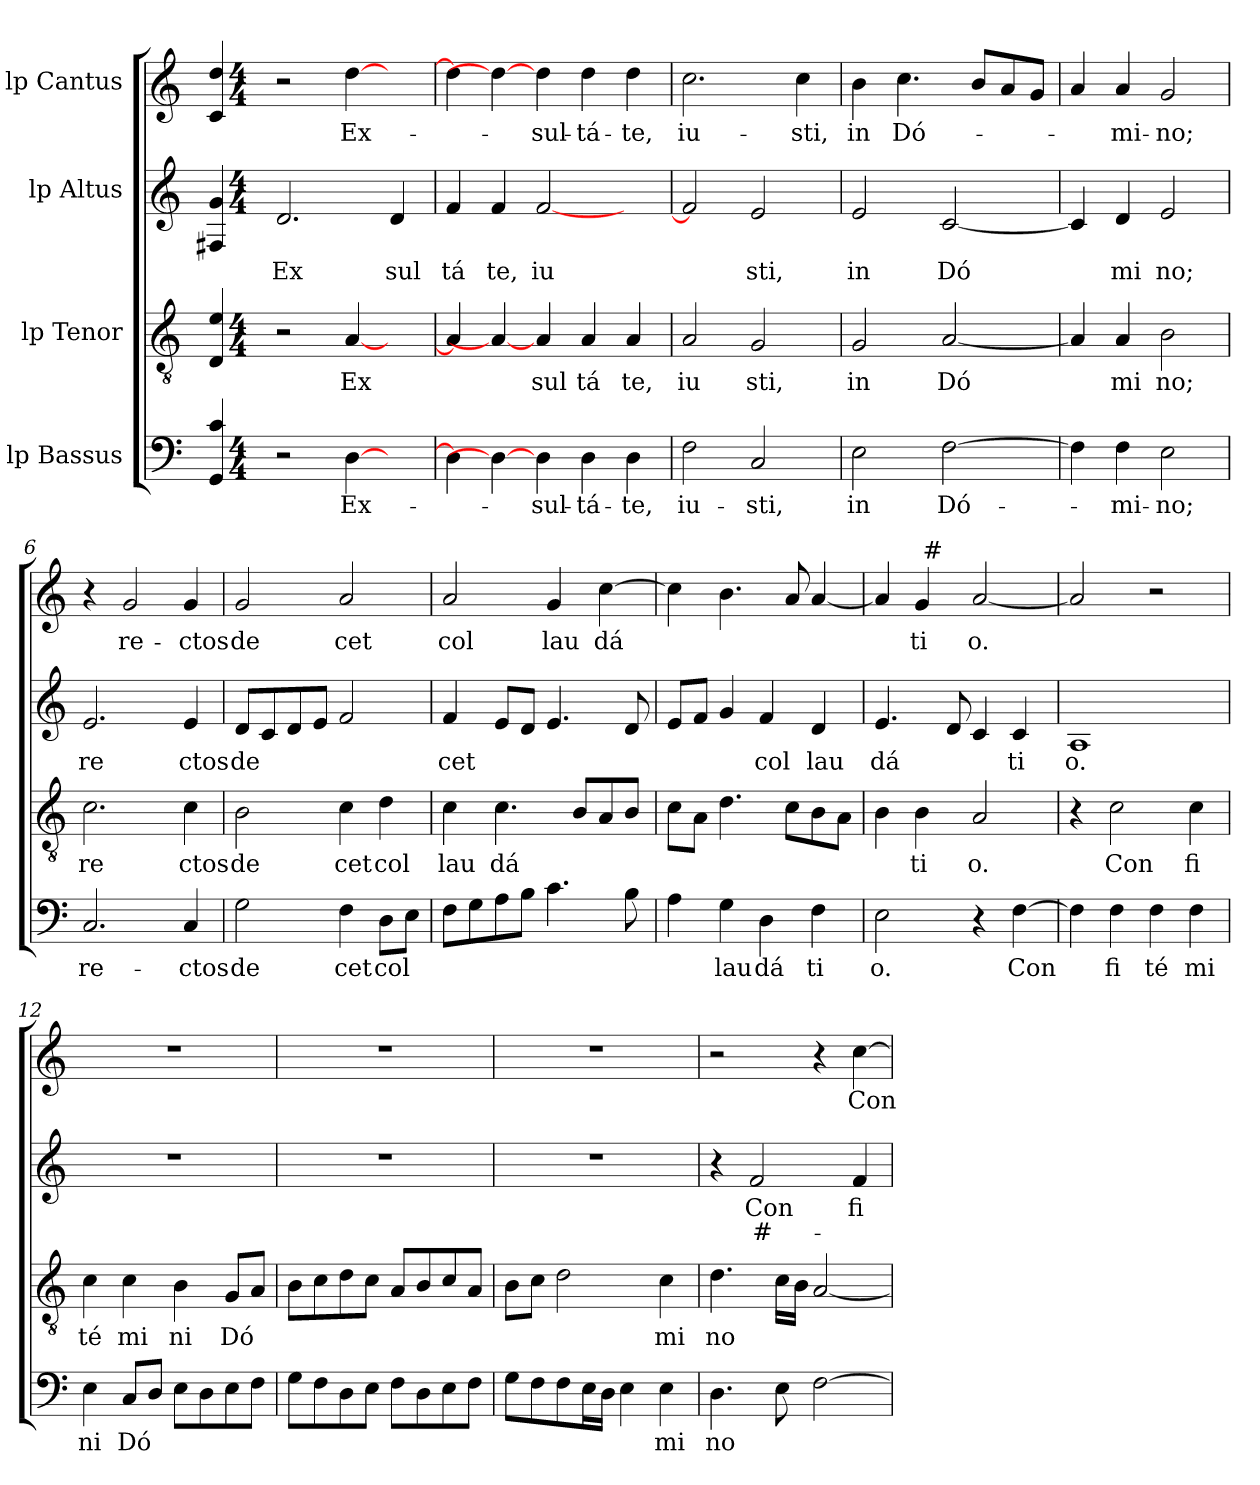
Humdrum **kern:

**kern	**text	**kern	**text	**kern	**text	**text	**kern	**text
*part4	*part4	*part3	*part3	*part2	*part2	*part2	*part1	*part1
*staff4	*staff4	*staff3	*staff3	*staff2	*staff2	*staff2	*staff1	*staff1
*I"lp Bassus	*	*I"lp Tenor	*	*I"lp Altus	*	*	*I"lp Cantus	*
!!LO:PB:g=z
*stria5	*	*stria5	*	*stria5	*	*	*stria5	*
*clefF4	*	*clefGv2	*	*clefG2	*	*	*clefG2	*
!!LO:REH:place=s3:a:B:fs=9:t=
=1	=1	=1	=1	=1	=1	=1	=1	=1
4c/ 4GG/	.	4e/ 4D/	.	4g/ 4F#X/	.	.	4dd/ 4c/	.
*M4/4	*	*M4/4	*	*M4/4	*	*	*M4/4	*
*met(c)	*	*met(c)	*	*met(c)	*	*	*met(c)	*
!	!	!	!	!	!LO:LY:b:cj	!	!	!
2r	.	2r	.	2.d/	Ex	.	2r	.
!	!LO:LY:b:cj	!	!LO:LY:b:cj	!	!	!	!	!LO:LY:b:cj
[>4D\	Ex-	[<4A/	Ex	.	.	.	[>4dd\	Ex-
!	!	!	!	!	!LO:LY:b:cj	!	!	!
4ryy	.	4ryy	.	4d/	sul	.	4ryy	.
=2	=2	=2	=2	=2	=2	=2	=2	=2
!	!	!	!	!	!LO:LY:b:cj	!	!	!
4D\]	.	4A/]	.	4f/	tá	.	4dd\]	.
!	!	!	!	!	!LO:LY:b:cj	!	!	!
4D\_	.	4A/_	.	4f/	te,	.	4dd\_	.
!	!LO:LY:b:cj	!	!LO:LY:b:cj	!	!LO:LY:b:cj	!	!	!LO:LY:b:cj
4D\	-sul-	4A/	sul	[<2f/	iu	.	4dd\	-sul-
!	!LO:LY:b:cj	!	!LO:LY:b:cj	!	!	!	!	!LO:LY:b:cj
4D\	-tá-	4A/	tá	.	.	.	4dd\	-tá-
!	!LO:LY:b:cj	!	!LO:LY:b:cj	!	!	!	!	!LO:LY:b:cj
4D\	-te,	4A/	te,	4ryy	.	.	4dd\	-te,
=3	=3	=3	=3	=3	=3	=3	=3	=3
!	!LO:LY:b:cj	!	!LO:LY:b:cj	!	!	!	!	!LO:LY:b:cj
2F\	iu-	2A/	iu	2f/]	.	.	2.cc\	iu-
!	!LO:LY:b:cj	!	!LO:LY:b:cj	!	!LO:LY:b:cj	!	!	!
2C/	-sti,	2G/	sti,	2e/	sti,	.	.	.
!	!	!	!	!	!	!	!	!LO:LY:b:cj
.	.	.	.	.	.	.	4cc\	-sti,
=4	=4	=4	=4	=4	=4	=4	=4	=4
!	!LO:LY:b:cj	!	!LO:LY:b:cj	!	!LO:LY:b:cj	!	!	!LO:LY:b:cj
2E\	in	2G/	in	2e/	in	.	4b\	in
!	!	!	!	!	!	!	!	!LO:LY:b:cj
.	.	.	.	.	.	.	4.cc\	Dó-
!	!LO:LY:b:cj	!	!LO:LY:b:cj	!	!LO:LY:b:cj	!	!	!
[>2F\	Dó-	[<2A/	Dó	[<2c/	Dó	.	.	.
.	.	.	.	.	.	.	8b/L	.
.	.	.	.	.	.	.	8a/	.
.	.	.	.	.	.	.	8g/J	.
=5	=5	=5	=5	=5	=5	=5	=5	=5
4F\]	.	4A/]	.	4c/]	.	.	4a/	.
!	!LO:LY:b:cj	!	!LO:LY:b:cj	!	!LO:LY:b:cj	!	!	!LO:LY:b:cj
4F\	-mi-	4A/	mi	4d/	mi	.	4a/	-mi-
!	!LO:LY:b:cj	!	!LO:LY:b:cj	!	!LO:LY:b:cj	!	!	!LO:LY:b:cj
2E\	-no;	2B\	no;	2e/	no;	.	2g/	-no;
=6	=6	=6	=6	=6	=6	=6	=6	=6
!	!LO:LY:b:cj	!	!LO:LY:b:cj	!	!LO:LY:b:cj	!	!	!
2.C/	re-	2.c\	re	2.e/	re	.	4r	.
!	!	!	!	!	!	!	!	!LO:LY:b:cj
.	.	.	.	.	.	.	2g/	re-
!	!LO:LY:b:cj	!	!LO:LY:b:cj	!	!LO:LY:b:cj	!	!	!LO:LY:b:cj
4C/	-ctos	4c\	ctos	4e/	ctos	.	4g/	-ctos
!!LO:LB:g=z
=7	=7	=7	=7	=7	=7	=7	=7	=7
!	!LO:LY:b:cj	!	!LO:LY:b:cj	!	!LO:LY:b:cj	!	!	!LO:LY:b:cj
2G\	de	2B\	de	8d/L	de	.	2g/	de
.	.	.	.	8c/	.	.	.	.
.	.	.	.	8d/	.	.	.	.
.	.	.	.	8e/J	.	.	.	.
!	!LO:LY:b:cj	!	!LO:LY:b:cj	!	!	!	!	!LO:LY:b:cj
4F\	cet	4c\	cet	2f/	.	.	2a/	cet
!	!LO:LY:b	!	!LO:LY:b:cj	!	!	!	!	!
8D\L	col	4d\	col	.	.	.	.	.
8E\J	.	.	.	.	.	.	.	.
=8	=8	=8	=8	=8	=8	=8	=8	=8
!	!	!	!LO:LY:b:cj	!	!LO:LY:b	!	!	!LO:LY:b:cj
8F\L	.	4c\	lau	4f/	cet	.	2a/	col
8G\	.	.	.	.	.	.	.	.
!	!	!	!LO:LY:b:cj	!	!	!	!	!
8A\	.	4.c\	dá	8e/L	.	.	.	.
8B\J	.	.	.	8d/J	.	.	.	.
!	!	!	!	!	!	!	!	!LO:LY:b:cj
4.c\	.	.	.	4.e/	.	.	4g/	lau
.	.	8B/L	.	.	.	.	.	.
!	!	!	!	!	!	!	!	!LO:LY:b:cj
.	.	8A/	.	.	.	.	[>4cc\	dá
8B\	.	8B/J	.	8d/	.	.	.	.
=9	=9	=9	=9	=9	=9	=9	=9	=9
4A\	.	8c\L	.	8e/L	.	.	4cc\]	.
.	.	8A\J	.	8f/J	.	.	.	.
!	!LO:LY:b:cj	!	!	!	!	!	!	!
4G\	lau	4.d\	.	4g/	.	.	4.b\	.
!	!LO:LY:b:cj	!	!	!	!LO:LY:b:cj	!	!	!
4D\	dá	.	.	4f/	col	.	.	.
.	.	8c\L	.	.	.	.	8a/	.
!	!LO:LY:b:cj	!	!	!	!LO:LY:b:cj	!	!	!
4F\	ti	8B\	.	4d/	lau	.	[<4a/	.
.	.	8A\J	.	.	.	.	.	.
=10	=10	=10	=10	=10	=10	=10	=10	=10
!	!LO:LY:b:cj	!	!	!	!LO:LY:b:cj	!	!	!
*	*	*	*	*	*	*	*^	*
2E\	o.	4B\	.	4.e/	dá	.	4a/]	4ryy	.
!	!	!	!LO:LY:b:cj	!	!	!	!	!	!LO:LY:b:cj
.	.	4B\	ti	.	.	.	4g/	64ryy	ti
!	!	!	!	!	!	!	!	!LO:TX:a:t=#	!
.	.	.	.	.	.	.	.	2ryy	.
.	.	.	.	8d/	.	.	.	.	.
!	!	!	!LO:LY:b:cj	!	!	!	!	!	!LO:LY:b:cj
4r	.	2A/	o.	4c/	.	.	[<2a/	.	o.
!	!LO:LY:b:cj	!	!	!	!LO:LY:b:cj	!	!	!	!
[>4F\	Con	.	.	4c/	ti	.	.	.	.
.	.	.	.	.	.	.	.	8...ryy	.
=11	=11	=11	=11	=11	=11	=11	=11	=11	=11
!	!	!	!	!	!LO:LY:b:cj	!	!	!	!
*	*	*	*	*	*	*	*v	*v	*
4F\]	.	4r	.	1A	o.	.	2a/]	.
!	!LO:LY:b:cj	!	!LO:LY:b:cj	!	!	!	!	!
4F\	fi	2c\	Con	.	.	.	.	.
!	!LO:LY:b:cj	!	!	!	!	!	!	!
4F\	té	.	.	.	.	.	2r	.
!	!LO:LY:b:cj	!	!LO:LY:b:cj	!	!	!	!	!
4F\	mi	4c\	fi	.	.	.	.	.
=12	=12	=12	=12	=12	=12	=12	=12	=12
!	!LO:LY:b:cj	!	!LO:LY:b:cj	!	!	!	!	!
4E\	ni	4c\	té	1r	.	.	1r	.
!	!LO:LY:b:cj	!	!LO:LY:b:cj	!	!	!	!	!
8C/L	Dó	4c\	mi	.	.	.	.	.
8D/J	.	.	.	.	.	.	.	.
!	!	!	!LO:LY:b:cj	!	!	!	!	!
8E\L	.	4B\	ni	.	.	.	.	.
8D\	.	.	.	.	.	.	.	.
!	!	!	!LO:LY:b:cj	!	!	!	!	!
8E\	.	8G/L	Dó	.	.	.	.	.
8F\J	.	8A/J	.	.	.	.	.	.
!!LO:LB:g=z
=13	=13	=13	=13	=13	=13	=13	=13	=13
8G\L	.	8B\L	.	1r	.	.	1r	.
8F\	.	8c\	.	.	.	.	.	.
8D\	.	8d\	.	.	.	.	.	.
8E\J	.	8c\J	.	.	.	.	.	.
8F\L	.	8A/L	.	.	.	.	.	.
8D\	.	8B/	.	.	.	.	.	.
8E\	.	8c/	.	.	.	.	.	.
8F\J	.	8A/J	.	.	.	.	.	.
=14	=14	=14	=14	=14	=14	=14	=14	=14
8G\L	.	8B\L	.	1r	.	.	1r	.
8F\	.	8c\J	.	.	.	.	.	.
8F\	.	2d\	.	.	.	.	.	.
16E\	.	.	.	.	.	.	.	.
16D\J	.	.	.	.	.	.	.	.
4E\	.	.	.	.	.	.	.	.
!	!LO:LY:b:cj	!	!LO:LY:b:cj	!	!	!	!	!
4E\	mi	4c\	mi	.	.	.	.	.
=15	=15	=15	=15	=15	=15	=15	=15	=15
!	!LO:LY:b:cj	!	!LO:LY:b:cj	!	!	!	!	!
4.D\	no	4.d\	no	4r	.	.	2r	.
!	!	!	!	!	!LO:LY:b:cj	!LO:LY:b:rj	!	!
.	.	.	.	2f/	Con	#-	.	.
8E\	.	16c\L	.	.	.	.	.	.
.	.	16B\J	.	.	.	.	.	.
[>2F\	.	[<2A/	.	.	.	.	4r	.
!	!	!	!	!	!LO:LY:b:cj	!	!	!LO:LY:b:cj
.	.	.	.	4f/	-fi	.	[>4cc\	Con-
=	=	=	=	=	=	=	=	=
*-	*-	*-	*-	*-	*-	*-	*-	*-
